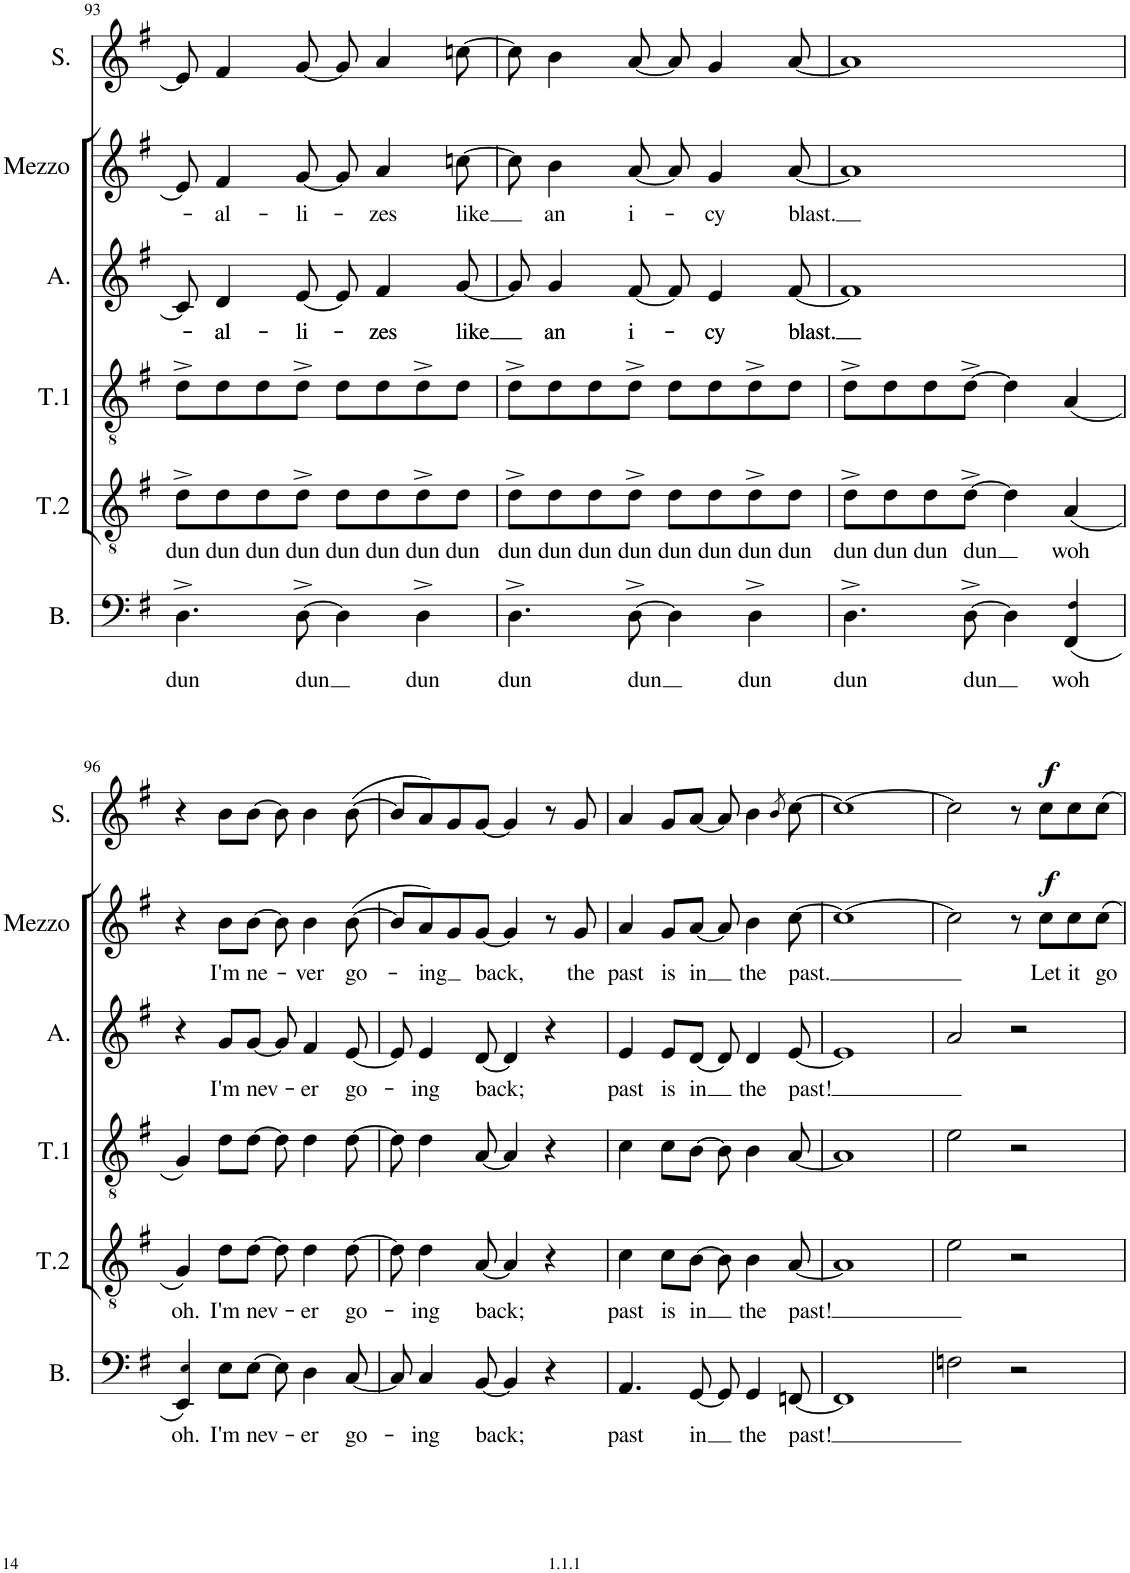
**kern	**text	**kern	**text	**kern	**kern	**text	**kern	**text	**dynam	**kern	**dynam
*part6	*part6	*part5	*part5	*part4	*part3	*part3	*part2	*part2	*part2	*part1	*part1
*staff6	*staff6	*staff5	*staff5	*staff4	*staff3	*staff3	*staff2	*staff2	*staff2	*staff1	*staff1
*I"Bass	*	*I"Tenor 2	*	*I"Tenor 1	*I"Alto	*	*I"Mezzosopran	*	*	*I"Sopran	*
*I'B.	*	*I'T.2	*	*I'T.1	*I'A.	*	*I'Mezzo	*	*	*I'S.	*
!!LO:PB:g=z
*clefF4	*	*clefGv2	*	*clefGv2	*clefG2	*	*clefG2	*	*	*clefG2	*
*k[f#]	*	*k[f#]	*	*k[f#]	*k[f#]	*	*k[f#]	*	*	*k[f#]	*
*M4/4	*	*M4/4	*	*M4/4	*M4/4	*	*M4/4	*	*	*M4/4	*
=93	=93	=93	=93	=93	=93	=93	=93	=93	=93	=93	=93
!	!LO:LY:b	!	!LO:LY:b	!	!	!	!	!	!	!	!
4.D^\	dun	8d^\L	dun	8d^\L	8c#/]	.	8e/]	.	.	8e/]	.
!	!	!	!LO:LY:b	!	!	!LO:LY:b	!	!LO:LY:b	!	!	!
.	.	8d\	dun	8d\	4d/	-al-	4f#/	-al-	.	4f#/	.
!	!	!	!LO:LY:b	!	!	!	!	!	!	!	!
.	.	8d\	dun	8d\	.	.	.	.	.	.	.
!	!LO:LY:b	!	!LO:LY:b	!	!	!LO:LY:b	!	!LO:LY:b	!	!	!
[8D^\	dun	8d^\J	dun	8d^\J	[8e/	-li-	[8g/	-li-	.	[8g/	.
!	!	!	!LO:LY:b	!	!	!	!	!	!	!	!
4D\]	.	8d\L	dun	8d\L	8e/]	.	8g/]	.	.	8g/]	.
!	!	!	!LO:LY:b	!	!	!LO:LY:b	!	!LO:LY:b	!	!	!
.	.	8d\	dun	8d\	4f#/	-zes	4a/	-zes	.	4a/	.
!	!LO:LY:b	!	!LO:LY:b	!	!	!	!	!	!	!	!
4D^\	dun	8d^\	dun	8d^\	.	.	.	.	.	.	.
!	!	!	!LO:LY:b	!	!	!LO:LY:b	!	!LO:LY:b	!	!	!
.	.	8d\J	dun	8d\J	[8g/	like	[8ccn\	like	.	[8ccn\	.
=94	=94	=94	=94	=94	=94	=94	=94	=94	=94	=94	=94
!	!LO:LY:b	!	!LO:LY:b	!	!	!	!	!	!	!	!
4.D^\	dun	8d^\L	dun	8d^\L	8g/]	.	8cc\]	.	.	8cc\]	.
!	!	!	!LO:LY:b	!	!	!LO:LY:b	!	!LO:LY:b	!	!	!
.	.	8d\	dun	8d\	4g/	an	4b\	an	.	4b\	.
!	!	!	!LO:LY:b	!	!	!	!	!	!	!	!
.	.	8d\	dun	8d\	.	.	.	.	.	.	.
!	!LO:LY:b	!	!LO:LY:b	!	!	!LO:LY:b	!	!LO:LY:b	!	!	!
[8D^\	dun	8d^\J	dun	8d^\J	[8f#/	i-	[8a/	i-	.	[8a/	.
!	!	!	!LO:LY:b	!	!	!	!	!	!	!	!
4D\]	.	8d\L	dun	8d\L	8f#/]	.	8a/]	.	.	8a/]	.
!	!	!	!LO:LY:b	!	!	!LO:LY:b	!	!LO:LY:b	!	!	!
.	.	8d\	dun	8d\	4e/	-cy	4g/	-cy	.	4g/	.
!	!LO:LY:b	!	!LO:LY:b	!	!	!	!	!	!	!	!
4D^\	dun	8d^\	dun	8d^\	.	.	.	.	.	.	.
!	!	!	!LO:LY:b	!	!	!LO:LY:b	!	!LO:LY:b	!	!	!
.	.	8d\J	dun	8d\J	[8f#/	blast.	[8a/	blast.	.	[8a/	.
=95	=95	=95	=95	=95	=95	=95	=95	=95	=95	=95	=95
!	!LO:LY:b	!	!LO:LY:b	!	!	!	!	!	!	!	!
4.D^\	dun	8d^\L	dun	8d^\L	1f#]	.	1a]	.	.	1a]	.
!	!	!	!LO:LY:b	!	!	!	!	!	!	!	!
.	.	8d\	dun	8d\	.	.	.	.	.	.	.
!	!	!	!LO:LY:b	!	!	!	!	!	!	!	!
.	.	8d\	dun	8d\	.	.	.	.	.	.	.
!	!LO:LY:b	!	!LO:LY:b	!	!	!	!	!	!	!	!
[8D^\	dun	[8d^\J	dun	[8d^\J	.	.	.	.	.	.	.
4D\]	.	4d\]	.	4d\]	.	.	.	.	.	.	.
!	!LO:LY:b	!	!LO:LY:b	!	!	!	!	!	!	!	!
(4FF#/ 4F#!/	woh	(4A/	woh	(4A/	.	.	.	.	.	.	.
!!LO:LB:g=z
=96	=96	=96	=96	=96	=96	=96	=96	=96	=96	=96	=96
!	!LO:LY:b	!	!LO:LY:b	!	!	!	!	!	!	!	!
4EE/ 4E!/)	oh.	4G/)	oh.	4G/)	4r	.	4r	.	.	4r	.
!	!LO:LY:b	!	!LO:LY:b	!	!	!LO:LY:b	!	!LO:LY:b	!	!	!
8E\L	I'm	8d\L	I'm	8d\L	8g/L	I'm	8b\L	I'm	.	8b\L	.
!	!LO:LY:b	!	!LO:LY:b	!	!	!LO:LY:b	!	!LO:LY:b	!	!	!
[8E\J	nev-	[8d\J	nev-	[8d\J	[8g/J	nev-	[8b\J	ne-	.	[8b\J	.
8E\]	.	8d\]	.	8d\]	8g/]	.	8b\]	.	.	8b\]	.
!	!LO:LY:b	!	!LO:LY:b	!	!	!LO:LY:b	!	!LO:LY:b	!	!	!
4D\	-er	4d\	-er	4d\	4f#/	-er	4b\	-ver	.	4b\	.
!	!LO:LY:b	!	!LO:LY:b	!	!	!LO:LY:b	!	!LO:LY:b	!	!	!
[8C/	go-	[8d\	go-	[8d\	[8e/	go-	([8b\	go-	.	([8b\	.
=97	=97	=97	=97	=97	=97	=97	=97	=97	=97	=97	=97
8C/]	.	8d\]	.	8d\]	8e/]	.	8b/L]	.	.	8b/L]	.
!	!LO:LY:b	!	!LO:LY:b	!	!	!LO:LY:b	!	!LO:LY:b	!	!	!
4C/	-ing	4d\	-ing	4d\	4e/	-ing	8a/)	-ing	.	8a/)	.
.	.	.	.	.	.	.	8g/	.	.	8g/	.
!	!LO:LY:b	!	!LO:LY:b	!	!	!LO:LY:b	!	!LO:LY:b	!	!	!
[8BB/	back;	[8A/	back;	[8A/	[8d/	back;	[8g/J	back,	.	[8g/J	.
4BB/]	.	4A/]	.	4A/]	4d/]	.	4g/]	.	.	4g/]	.
4r	.	4r	.	4r	4r	.	8r	.	.	8r	.
!	!	!	!	!	!	!	!	!LO:LY:b	!	!	!
.	.	.	.	.	.	.	8g/	the	.	8g/	.
=98	=98	=98	=98	=98	=98	=98	=98	=98	=98	=98	=98
!	!LO:LY:b	!	!LO:LY:b	!	!	!LO:LY:b	!	!LO:LY:b	!	!	!
4.AA/	past	4c\	past	4c\	4e/	past	4a/	past	.	4a/	.
!	!	!	!LO:LY:b	!	!	!LO:LY:b	!	!LO:LY:b	!	!	!
.	.	8c\L	is	8c\L	8e/L	is	8g/L	is	.	8g/L	.
!	!LO:LY:b	!	!LO:LY:b	!	!	!LO:LY:b	!	!LO:LY:b	!	!	!
[8GG/	in	[8B\J	in	[8B\J	[8d/J	in	[8a/J	in	.	[8a/J	.
8GG/]	.	8B\]	.	8B\]	8d/]	.	8a/]	.	.	8a/]	.
!	!LO:LY:b	!	!LO:LY:b	!	!	!LO:LY:b	!	!LO:LY:b	!	!	!
4GG/	the	4B\	the	4B\	4d/	the	4b\	the	.	4b\	.
.	.	.	.	.	.	.	.	.	.	8qb/	.
!	!LO:LY:b	!	!LO:LY:b	!	!	!LO:LY:b	!	!LO:LY:b	!	!	!
[8FFn/	past!	[8A/	past!	[8A/	[8e/	past!	[8cc\	past.	.	[8cc\	.
=99	=99	=99	=99	=99	=99	=99	=99	=99	=99	=99	=99
1FF]	.	1A]	.	1A]	1e]	.	1cc_	.	.	1cc_	.
=100	=100	=100	=100	=100	=100	=100	=100	=100	=100	=100	=100
2Fn\	.	2e\	.	2e\	2a/	.	2cc\]	.	.	2cc\]	.
2r	.	2r	.	2r	2r	.	8r	.	.	8r	.
!	!	!	!	!	!	!	!	!LO:LY:b	!LO:DY:a	!	!LO:DY:a
.	.	.	.	.	.	.	8cc\L	Let	f	8cc\L	f
!	!	!	!	!	!	!	!	!LO:LY:b	!	!	!
.	.	.	.	.	.	.	8cc\	it	.	8cc\	.
!	!	!	!	!	!	!	!	!LO:LY:b	!	!	!
.	.	.	.	.	.	.	8cc\J	go	.	8cc\J	.
=	=	=	=	=	=	=	=	=	=	=	=
*-	*-	*-	*-	*-	*-	*-	*-	*-	*-	*-	*-
